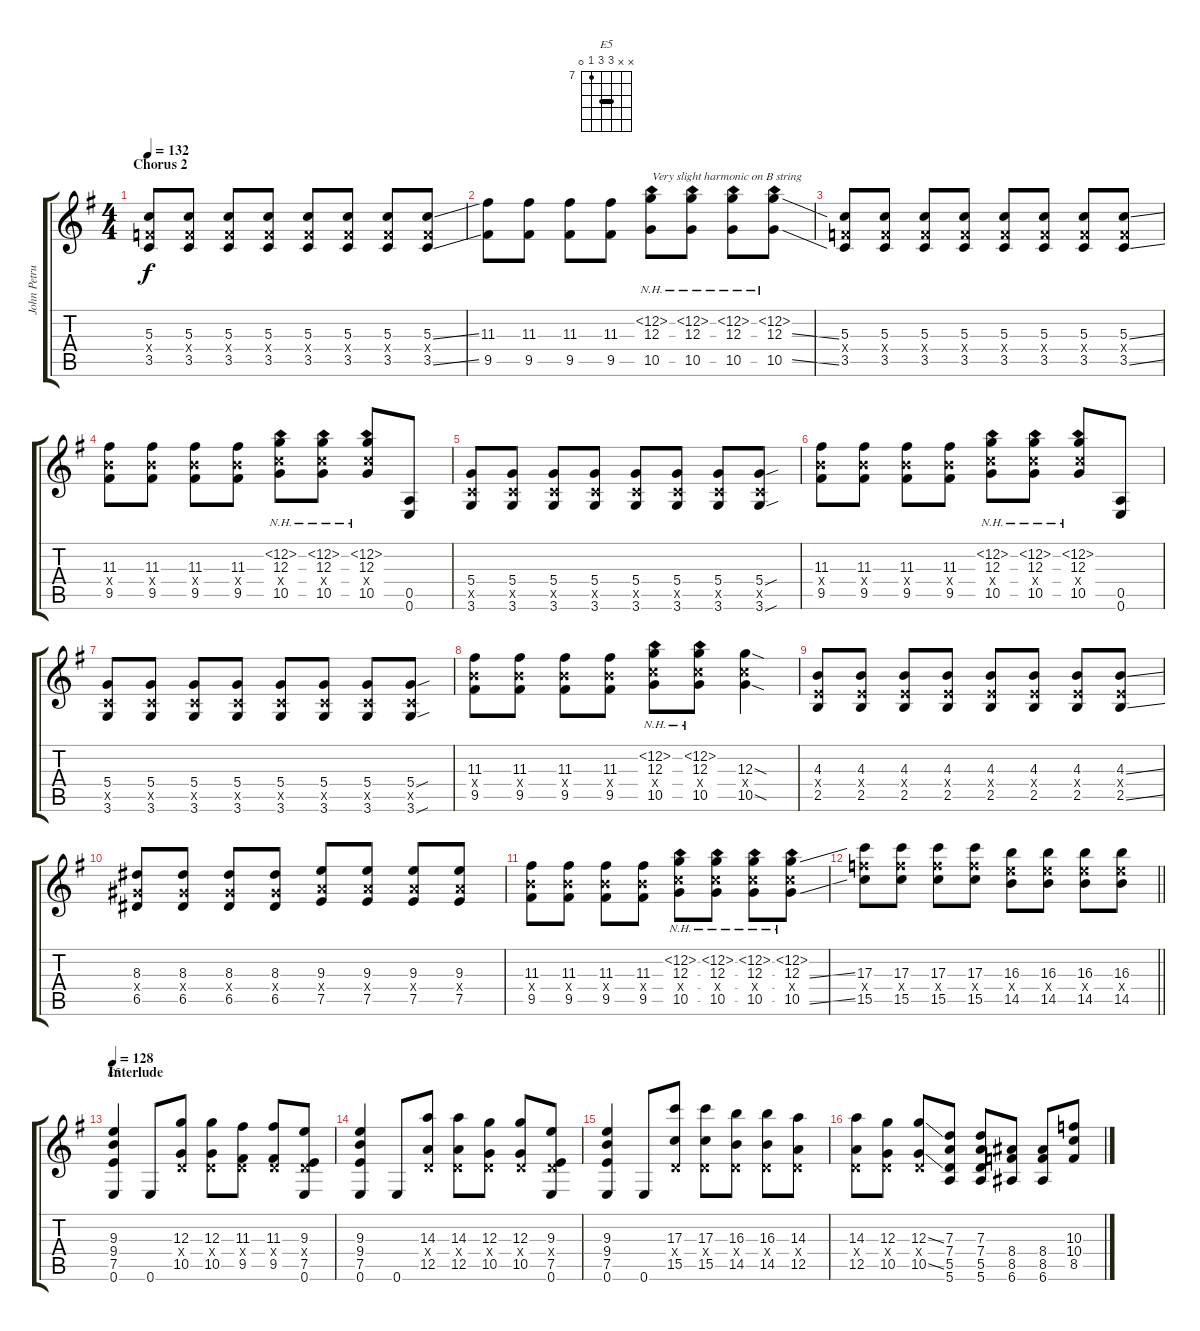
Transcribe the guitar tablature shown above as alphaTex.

\track ("John Petrucci (Lead)" "John Petru") {instrument distortionguitar}
\staff {score tabs}
\tuning (E4 B3 G3 D3 A2 E2) {hide}
\chord ("E5" x x 9 9 7 0) {firstfret 7 barre 9}
\ts (4 4)
\section ("" "Chorus 2")
\tempo 132
\clef g2
\ks eminor
(5.3 3.4{x} 3.5).8{dy f} (5.3 3.4{x} 3.5).8 (5.3 3.4{x} 3.5).8 (5.3 3.4{x} 3.5).8 (5.3 3.4{x} 3.5).8 (5.3 3.4{x} 3.5).8 (5.3 3.4{x} 3.5).8 (5.3{ss} 3.4{x} 3.5{ss}).8 |
(11.3 9.5).8 (11.3 9.5).8 (11.3 9.5).8 (11.3 9.5).8 (12.2{nh} 12.3 10.5).8{txt "Very slight harmonic on B string"} (12.2{nh} 12.3 10.5).8 (12.2{nh} 12.3 10.5).8 (12.2{nh} 12.3{ss} 10.5{ss}).8 |
(5.3 3.4{x} 3.5).8 (5.3 3.4{x} 3.5).8 (5.3 3.4{x} 3.5).8 (5.3 3.4{x} 3.5).8 (5.3 3.4{x} 3.5).8 (5.3 3.4{x} 3.5).8 (5.3 3.4{x} 3.5).8 (5.3{ss} 3.4{x} 3.5{ss}).8 |
(11.3 9.4{x} 9.5).8 (11.3 9.4{x} 9.5).8 (11.3 9.4{x} 9.5).8 (11.3 9.4{x} 9.5).8 (12.2{nh} 12.3 10.4{x} 10.5).8 (12.2{nh} 12.3 10.4{x} 10.5).8 (12.2{nh} 12.3 10.4{x} 10.5).8 (0.5 0.6).8 |
(5.4 3.5{x} 3.6).8 (5.4 3.5{x} 3.6).8 (5.4 3.5{x} 3.6).8 (5.4 3.5{x} 3.6).8 (5.4 3.5{x} 3.6).8 (5.4 3.5{x} 3.6).8 (5.4 3.5{x} 3.6).8 (5.4{sou} 3.5{x} 3.6{sou}).8 |
(11.3 9.4{x} 9.5).8 (11.3 9.4{x} 9.5).8 (11.3 9.4{x} 9.5).8 (11.3 9.4{x} 9.5).8 (12.2{nh} 12.3 10.4{x} 10.5).8 (12.2{nh} 12.3 10.4{x} 10.5).8 (12.2{nh} 12.3 10.4{x} 10.5).8 (0.5 0.6).8 |
(5.4 3.5{x} 3.6).8 (5.4 3.5{x} 3.6).8 (5.4 3.5{x} 3.6).8 (5.4 3.5{x} 3.6).8 (5.4 3.5{x} 3.6).8 (5.4 3.5{x} 3.6).8 (5.4 3.5{x} 3.6).8 (5.4{sou} 3.5{x} 3.6{sou}).8 |
(11.3 9.4{x} 9.5).8 (11.3 9.4{x} 9.5).8 (11.3 9.4{x} 9.5).8 (11.3 9.4{x} 9.5).8 (12.2{nh} 12.3 10.4{x} 10.5).8 (12.2{nh} 12.3 10.4{x} 10.5).8 (12.3{sod} 10.4{x} 10.5{sod}).4 |
(4.3 2.4{x} 2.5).8 (4.3 2.4{x} 2.5).8 (4.3 2.4{x} 2.5).8 (4.3 2.4{x} 2.5).8 (4.3 2.4{x} 2.5).8 (4.3 2.4{x} 2.5).8 (4.3 2.4{x} 2.5).8 (4.3{ss} 2.4{x} 2.5{ss}).8 |
(8.3 6.4{x} 6.5).8 (8.3 6.4{x} 6.5).8 (8.3 6.4{x} 6.5).8 (8.3 6.4{x} 6.5).8 (9.3 7.4{x} 7.5).8 (9.3 7.4{x} 7.5).8 (9.3 7.4{x} 7.5).8 (9.3 7.4{x} 7.5).8 |
(11.3 9.4{x} 9.5).8 (11.3 9.4{x} 9.5).8 (11.3 9.4{x} 9.5).8 (11.3 9.4{x} 9.5).8 (12.2{nh} 12.3 10.4{x} 10.5).8 (12.2{nh} 12.3 10.4{x} 10.5).8 (12.2{nh} 12.3 10.4{x} 10.5).8 (12.2{nh} 12.3{ss} 10.4{x} 10.5{ss}).8 |
\barLineRight lightlight
(17.3 15.4{x} 15.5).8 (17.3 15.4{x} 15.5).8 (17.3 15.4{x} 15.5).8 (17.3 15.4{x} 15.5).8 (16.3 14.4{x} 14.5).8 (16.3 14.4{x} 14.5).8 (16.3 14.4{x} 14.5).8 (16.3 14.4{x} 14.5).8 |
\section ("" "Interlude")
\tempo 128
(9.3 9.4 7.5 0.6).4{ch "E5"} 0.6.8 (12.3 0.4{x} 10.5).8 (12.3 0.4{x} 10.5).8 (11.3 0.4{x} 9.5).8 (11.3 0.4{x} 9.5).8 (9.3 0.4{x} 7.5 0.6).8 |
(9.3 9.4 7.5 0.6).4 0.6.8 (14.3 0.4{x} 12.5).8 (14.3 0.4{x} 12.5).8 (12.3 0.4{x} 10.5).8 (12.3 0.4{x} 10.5).8 (9.3 0.4{x} 7.5 0.6).8 |
(9.3 9.4 7.5 0.6).4 0.6.8 (17.3 0.4{x} 15.5).8 (17.3 0.4{x} 15.5).8 (16.3 0.4{x} 14.5).8 (16.3 0.4{x} 14.5).8 (14.3 0.4{x} 12.5).8 |
(14.3 0.4{x} 12.5).8 (12.3 0.4{x} 10.5).8 (12.3{ss} 0.4{x} 10.5{ss}).8 (7.3 7.4 5.5 5.6).8 (7.3 7.4 5.5 5.6).8 (8.4 8.5 6.6).8 (8.4 8.5 6.6).8 (10.3 10.4 8.5).8
